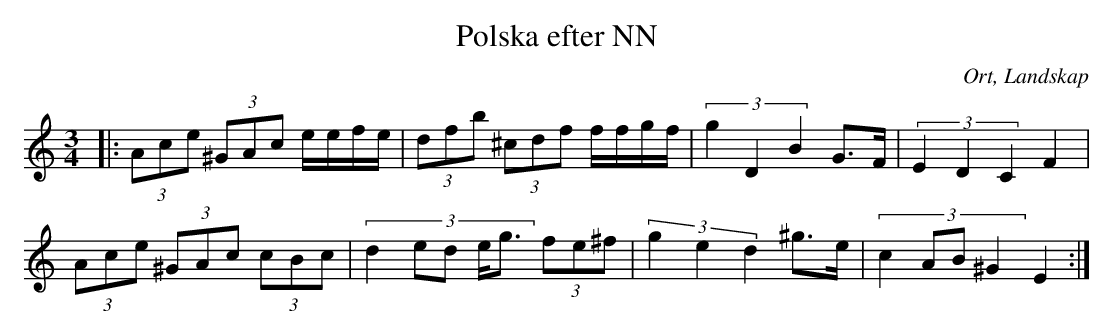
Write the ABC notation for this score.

X:1
T:Polska efter NN
O:Ort, Landskap
M:3/4
L:1/8
M:3/4
K:C
|: (3 Ace (3^GAc e/e/f/e/| (3 dfb (3^cdf f/f/g/f/|(3:2:3 g2 D2 B2 G>F|(3:2:3 E2 D2 C2 F2|
(3 Ace (3^GAc (3cBc| (3:2:5 d2 ed e<g (3fe^f|(3:2:3 g2 e2 d2 ^g>e|(3:2:4 c2 AB ^G2 E2:|
